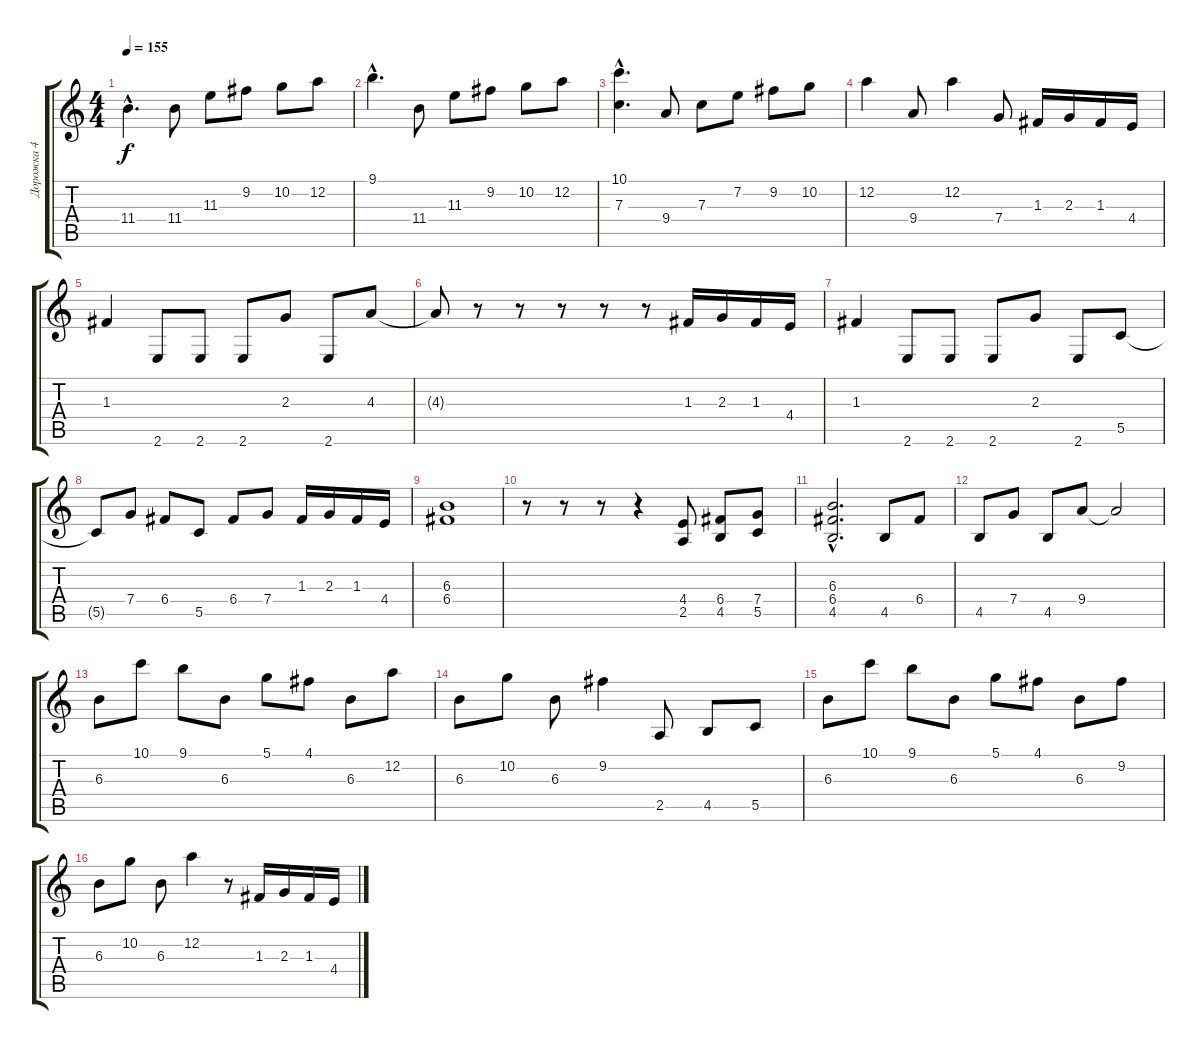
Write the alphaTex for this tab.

\track ("Дорожка 4" "Дорожка 4") {instrument distortionguitar}
\staff {score tabs}
\tuning (D4 A3 F3 C3 G2 D2) {hide}
\ts (4 4)
\tempo 155
\clef g2
\ks c
11.4{hac}.4{d dy f} 11.4.8 11.3.8 9.2.8 10.2.8 12.2.8 |
9.1{hac}.4{d} 11.4.8 11.3.8 9.2.8 10.2.8 12.2.8 |
(10.1{hac} 7.3{hac}).4{d} 9.4.8 7.3.8 7.2.8 9.2.8 10.2.8 |
12.2.4 9.4.8 12.2.4 7.4.8 1.3.16 2.3.16 1.3.16 4.4.16 |
1.3.4 2.6.8 2.6.8 2.6.8 2.3.8 2.6.8 4.3.8 |
4.3{t}.8 r.8 r.8 r.8 r.8 r.8 1.3.16 2.3.16 1.3.16 4.4.16 |
1.3.4 2.6.8 2.6.8 2.6.8 2.3.8 2.6.8 5.5.8 |
5.5{t}.8 7.4.8 6.4.8 5.5.8 6.4.8 7.4.8 1.3.16 2.3.16 1.3.16 4.4.16 |
(6.3 6.4).1 |
r.8 r.8 r.8 r.4 (4.4 2.5).8 (6.4 4.5).8 (7.4 5.5).8 |
(6.3{hac} 6.4{hac} 4.5{hac}).2{d} 4.5.8 6.4.8 |
4.5.8 7.4.8 4.5.8 9.4.8 9.4{t}.2 |
6.3.8 10.1.8 9.1.8 6.3.8 5.1.8 4.1.8 6.3.8 12.2.8 |
6.3.8 10.2.8 6.3.8 9.2.4 2.5.8 4.5.8 5.5.8 |
6.3.8 10.1.8 9.1.8 6.3.8 5.1.8 4.1.8 6.3.8 9.2.8 |
6.3.8 10.2.8 6.3.8 12.2.4 r.8 1.3.16 2.3.16 1.3.16 4.4.16
